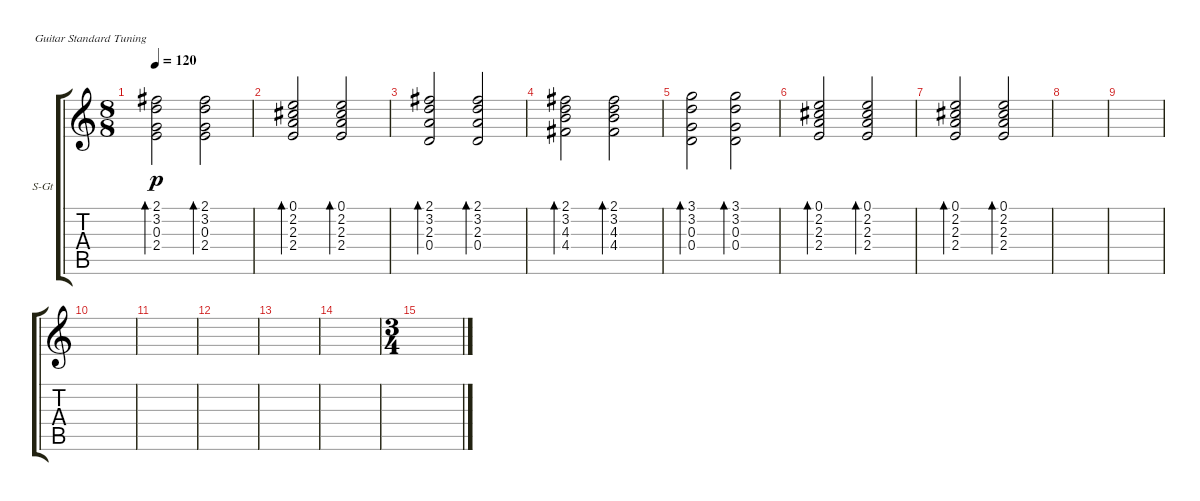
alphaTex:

\defaultSystemsLayout 4
\bracketExtendMode groupsimilarinstruments
\firstSystemTrackNameOrientation horizontal
\otherSystemsTrackNameOrientation horizontal
\track ("Steel Guitar" "S-Gt") {instrument acousticguitarsteel}
\staff {score tabs}
\tuning (E4 B3 G3 D3 A2 E2)
\ts (8 8)
\tempo 120
\clef g2
\scale
0.257261
\ks c
(2.4 3.2 2.1 0.3).2{bd 30 dy p} (2.4 3.2 2.1 0.3).2{bd 30} |
\scale
0.333333 (2.4 2.3 2.2 0.1).2{bd 30} (2.4 2.3 2.2 0.1).2{bd 30} |
\scale
0.333333 (0.4 2.3 3.2 2.1).2{bd 30} (0.4 2.3 3.2 2.1).2{bd 30} |
\scale
0.333333 (4.4 4.3 3.2 2.1).2{bd 30} (4.4 4.3 3.2 2.1).2{bd 30} |
\scale
0.333333 (3.2 3.1 0.3 0.4).2{bd 30} (3.2 3.1 0.3 0.4).2{bd 30} |
(2.4 2.3 2.2 0.1).2{bd 30} (2.4 2.3 2.2 0.1).2{bd 30} |
(2.4 2.3 2.2 0.1).2{bd 30} (2.4 2.3 2.2 0.1).2{bd 30} |
\scale
0.333333 |
\scale
0.333333 |
\scale
0.333333 |
\scale
0.333333 |
\scale
0.333333 |
\scale
0.333333 |
\scale
0.333333 |
\ts (3 4)
